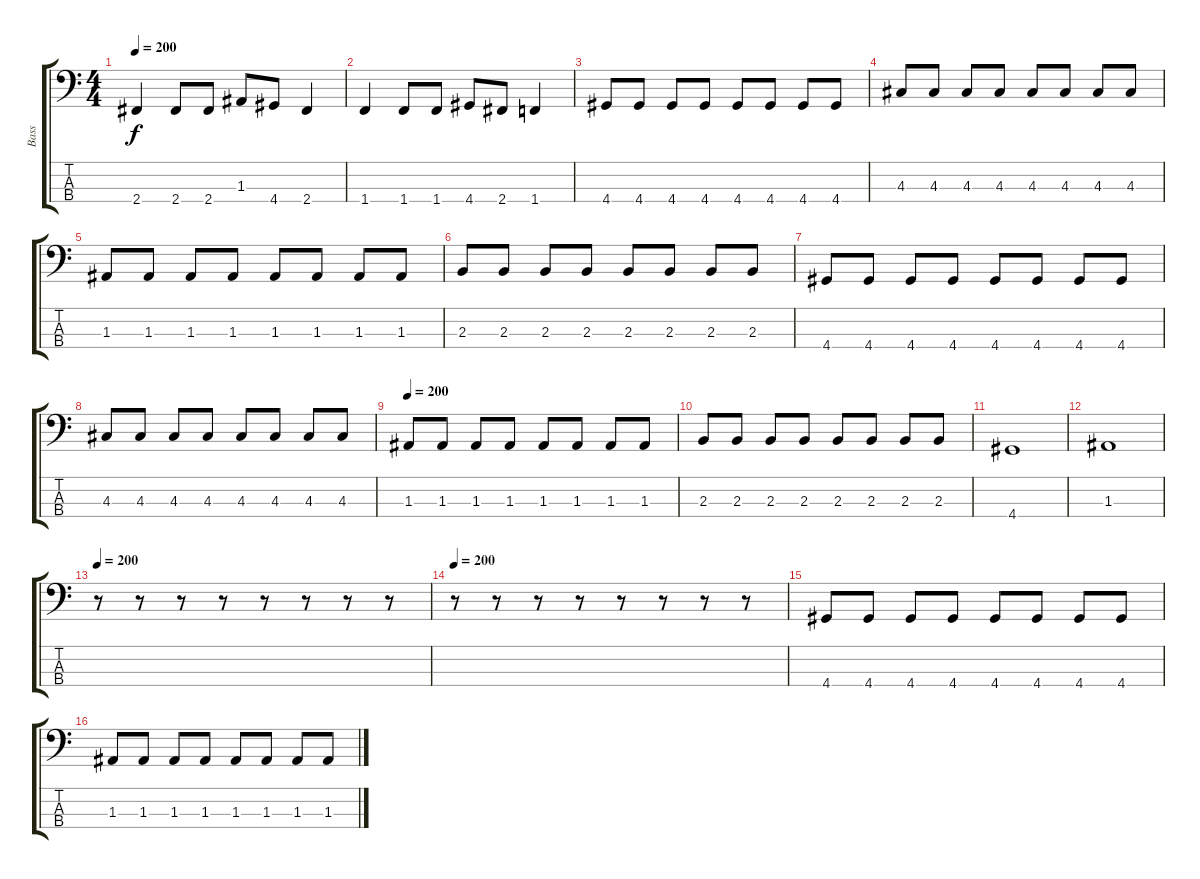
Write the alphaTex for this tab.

\track ("Bass" "Bass") {instrument electricbasspick}
\staff {score tabs}
\tuning (G2 D2 A1 E1) {hide}
\ts (4 4)
\tempo 200
\clef f4
\ks c
2.4.4{dy f} 2.4.8 2.4.8 1.3.8 4.4.8 2.4.4 |
1.4.4 1.4.8 1.4.8 4.4.8 2.4.8 1.4.4 |
4.4.8 4.4.8 4.4.8 4.4.8 4.4.8 4.4.8 4.4.8 4.4.8 |
4.3.8 4.3.8 4.3.8 4.3.8 4.3.8 4.3.8 4.3.8 4.3.8 |
1.3.8 1.3.8 1.3.8 1.3.8 1.3.8 1.3.8 1.3.8 1.3.8 |
2.3.8 2.3.8 2.3.8 2.3.8 2.3.8 2.3.8 2.3.8 2.3.8 |
4.4.8 4.4.8 4.4.8 4.4.8 4.4.8 4.4.8 4.4.8 4.4.8 |
4.3.8 4.3.8 4.3.8 4.3.8 4.3.8 4.3.8 4.3.8 4.3.8 |
\tempo 200
1.3.8 1.3.8 1.3.8 1.3.8 1.3.8 1.3.8 1.3.8 1.3.8 |
2.3.8 2.3.8 2.3.8 2.3.8 2.3.8 2.3.8 2.3.8 2.3.8 |
4.4.1 |
1.3.1 |
\tempo 200
r.8 r.8 r.8 r.8 r.8 r.8 r.8 r.8 |
\tempo 200
r.8 r.8 r.8 r.8 r.8 r.8 r.8 r.8 |
4.4.8 4.4.8 4.4.8 4.4.8 4.4.8 4.4.8 4.4.8 4.4.8 |
1.3.8 1.3.8 1.3.8 1.3.8 1.3.8 1.3.8 1.3.8 1.3.8
